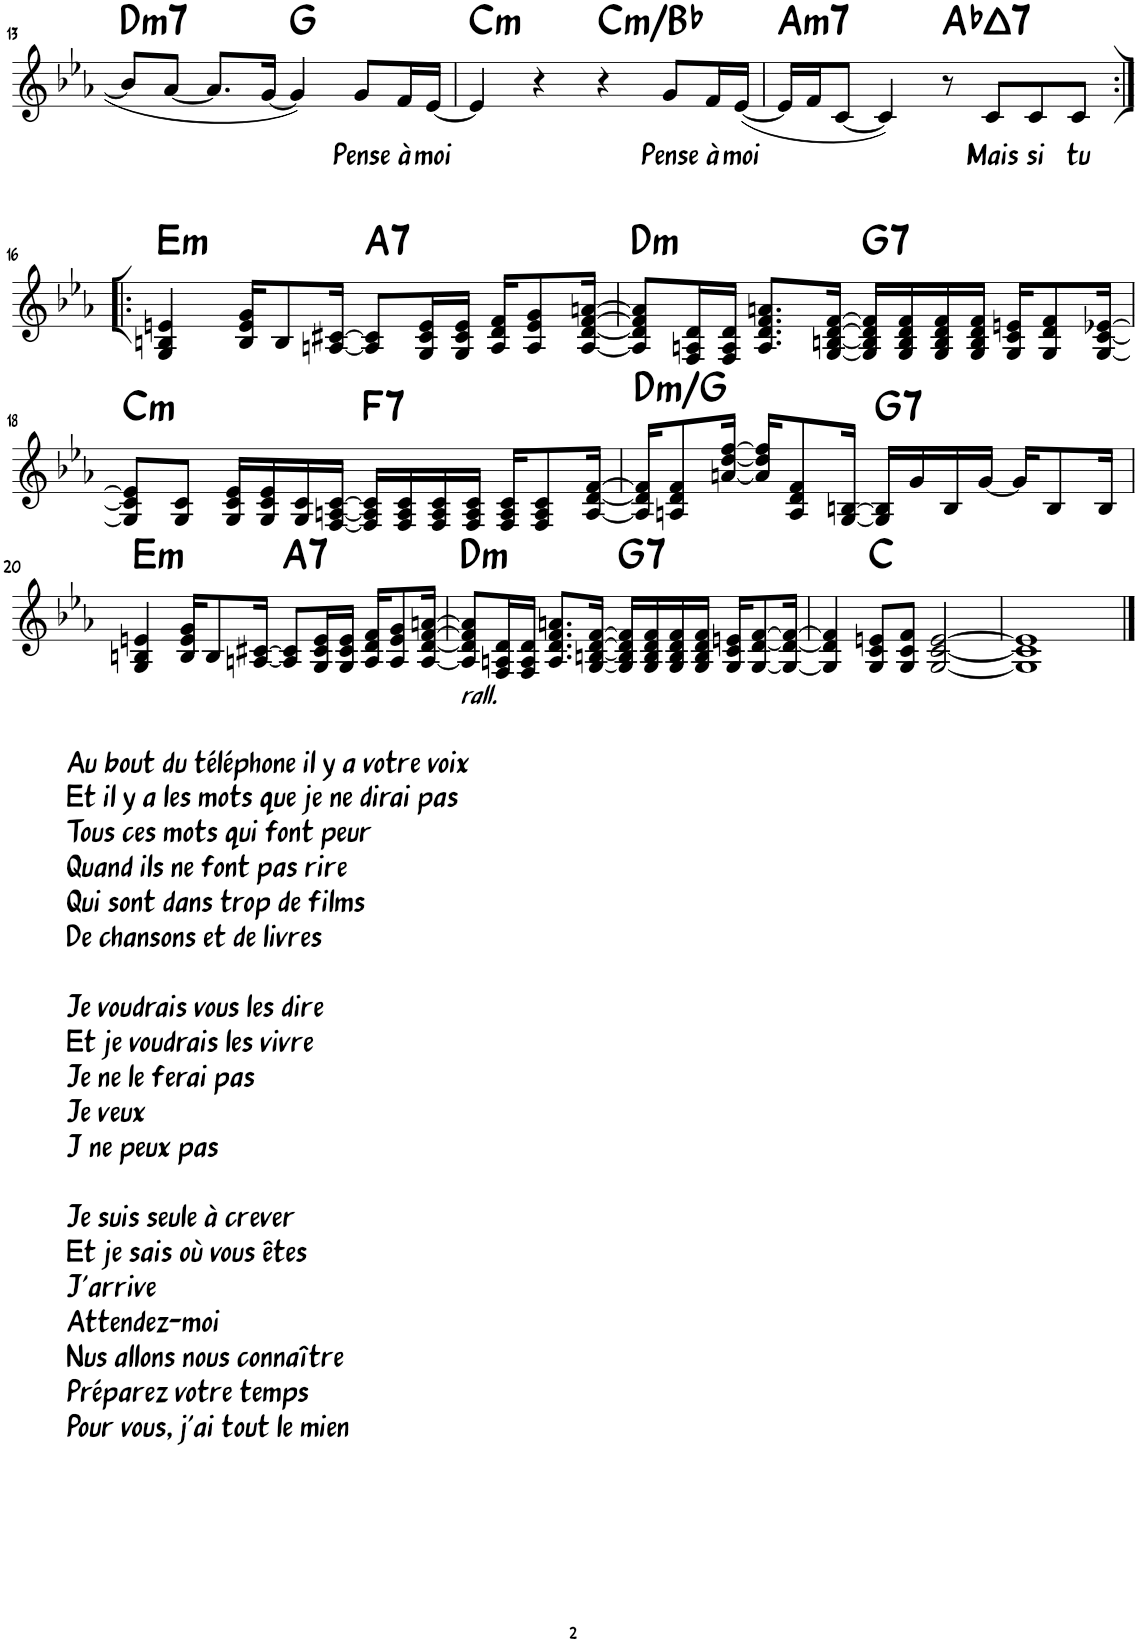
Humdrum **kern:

**kern	**text	**harte
*part1	*part1	*part1
*staff1	*staff1	*
*I"Piano	*	*
*I'Pno.	*	*
!!LO:PB:g=z
*clefG2	*	*
*k[b-e-a-]	*	*
*M4/4	*	*
=13	=13	=13
!	!	!LO:H:kt=m7
8b-/L]	.	D:min7
[8a-/J	.	.
8.a-/L]	.	.
[16g/Jk	.	.
4g/]	.	G:maj
!	!LO:LY:b	!
8g/L	Pense	.
!	!LO:LY:b	!
16f/L	à	.
!	!LO:LY:b	!
[16e-/JJ	moi	.
=14	=14	=14
!	!	!LO:H:kt=m
4e-/]	.	C:min
4r	.	.
!	!	!LO:H:kt=m
4r	.	C:min/b7
!	!LO:LY:b	!
8g/L	Pense	.
!	!LO:LY:b	!
16f/L	à	.
!	!LO:LY:b	!
([16e-/JJ	moi	.
=15	=15	=15
!	!	!LO:H:kt=m7
16e-/LL]	.	A:min7
16f/J	.	.
[8c/J	.	.
4c/])	.	.
!	!	!LO:H:kt=7
8r	.	Ab:maj7
!	!LO:LY:b	!
8c/L	Mais	.
!	!LO:LY:b	!
8c/	si	.
!	!LO:LY:b	!
8c/J	tu	.
!!LO:LB:g=z
=16:|!|:	=16:|!|:	=16:|!|:
!	!	!LO:H:kt=m
4G/ 4Bn/ 4en/	.	E:min
16B/ 16e/ 16g/KL	.	.
8B/	.	.
[16An/ [16c#X/Jk	.	.
!	!	!LO:H:kt=7
8A/] 8c#/]L	.	A:7
16G/ 16c#/ 16e/L	.	.
16G/ 16c#/ 16e/JJ	.	.
16A/ 16d/ 16f/KL	.	.
8A/ 8e/ 8g/	.	.
[16A/ [16d/ [16f/ [16an/Jk	.	.
=17	=17	=17
!	!	!LO:H:kt=m
8A/] 8d/] 8f/] 8a/]L	.	D:min
16F/ 16An/ 16d/L	.	.
16F/ 16A/ 16d/JJ	.	.
8.A/ 8.d/ 8.f/ 8.an/L	.	.
[16G/ [16Bn/ [16d/ [16f/Jk	.	.
!	!	!LO:H:kt=7
16G/] 16B/] 16d/] 16f/]LL	.	G:7
16G/ 16B/ 16d/ 16f/	.	.
16G/ 16B/ 16d/ 16f/	.	.
16G/ 16B/ 16d/ 16f/JJ	.	.
16G/ 16c/ 16en/KL	.	.
8G/ 8d/ 8f/	.	.
[16G/ [16c/ [16e-X/Jk	.	.
!!LO:LB:g=z
=18	=18	=18
!	!	!LO:H:kt=m
8G/] 8c/] 8e-/]L	.	C:min
8G/ 8c/J	.	.
16G/ 16c/ 16e-/LL	.	.
16G/ 16c/ 16e-/	.	.
16G/ 16c/	.	.
[16F/ [16An/ [16c/JJ	.	.
!	!	!LO:H:kt=7
16F/] 16A/] 16c/]LL	.	F:7
16F/ 16A/ 16c/	.	.
16F/ 16A/ 16c/	.	.
16F/ 16A/ 16c/JJ	.	.
16F/ 16A/ 16c/KL	.	.
8F/ 8A/ 8c/	.	.
[16A/ [16d/ [16f/Jk	.	.
=19	=19	=19
!	!	!LO:H:kt=m
16A/] 16d/] 16f/]KL	.	D:min/4
8An/ 8d/ 8f/	.	.
[16an/ [16dd/ [16ff/Jk	.	.
16a/] 16dd/] 16ff/]KL	.	.
8A/ 8d/ 8f/	.	.
[16G/ [16Bn/Jk	.	.
!	!	!LO:H:kt=7
16G/] 16B/]LL	.	G:7
16g/	.	.
16B/	.	.
[16g/JJ	.	.
16g/KL]	.	.
8B/	.	.
16B/Jk	.	.
!!LO:LB:g=z
=20	=20	=20
!LO:TX:b:t=Au bout du téléphone il y a votre voix	!	!
!LO:TX:b:t=Et il y a les mots que je ne dirai pas	!	!
!LO:TX:b:t=Tous ces mots qui font peur	!	!
!LO:TX:b:t=Quand ils ne font pas rire	!	!
!LO:TX:b:t=Qui sont dans trop de films	!	!
!LO:TX:b:t=De chansons et de livres	!	!
!LO:TX:b:t=Je voudrais vous les dire	!	!
!LO:TX:b:t=Et je voudrais les vivre	!	!
!LO:TX:b:t=Je ne le ferai pas	!	!
!LO:TX:b:t=Je veux	!	!
!LO:TX:b:t=J ne peux pas	!	!
!LO:TX:b:t=Je suis seule à crever	!	!
!LO:TX:b:t=Et je sais où vous êtes	!	!
!LO:TX:b:t=J'arrive	!	!
!LO:TX:b:t=Attendez-moi	!	!
!LO:TX:b:t=Nus allons nous connaître	!	!
!LO:TX:b:t=Préparez votre temps	!	!
!LO:TX:b:t=Pour vous, j'ai tout le mien	!	!
!	!	!LO:H:kt=m
4G/ 4Bn/ 4en/	.	E:min
16B/ 16e/ 16g/KL	.	.
8B/	.	.
[16An/ [16c#X/Jk	.	.
!	!	!LO:H:kt=7
8A/] 8c#/]L	.	A:7
16G/ 16c#/ 16e/L	.	.
16G/ 16c#/ 16e/JJ	.	.
16A/ 16d/ 16f/KL	.	.
8A/ 8e/ 8g/	.	.
[16A/ [16d/ [16f/ [16an/Jk	.	.
=21	=21	=21
!LO:TX:b:i:t=rall.	!	!LO:H:kt=m
8A/] 8d/] 8f/] 8a/]L	.	D:min
16F/ 16An/ 16d/L	.	.
16F/ 16A/ 16d/JJ	.	.
8.A/ 8.d/ 8.f/ 8.an/L	.	.
[16G/ [16Bn/ [16d/ [16f/Jk	.	.
!	!	!LO:H:kt=7
16G/] 16B/] 16d/] 16f/]LL	.	G:7
16G/ 16B/ 16d/ 16f/	.	.
16G/ 16B/ 16d/ 16f/	.	.
16G/ 16B/ 16d/ 16f/JJ	.	.
16G/ 16c/ 16en/KL	.	.
[8G/ [8d/ [8f/	.	.
16G/_ 16d/_ 16f/_Jk	.	.
=22	=22	=22
4G/] 4d/] 4f/]	.	.
8G/ 8c/ 8en/L	.	C:maj
8G/ 8c/ 8f/J	.	.
[2G/ [2c/ [2e/	.	.
=23	=23	=23
1G] 1c] 1e]	.	.
==	==	==
*-	*-	*-
